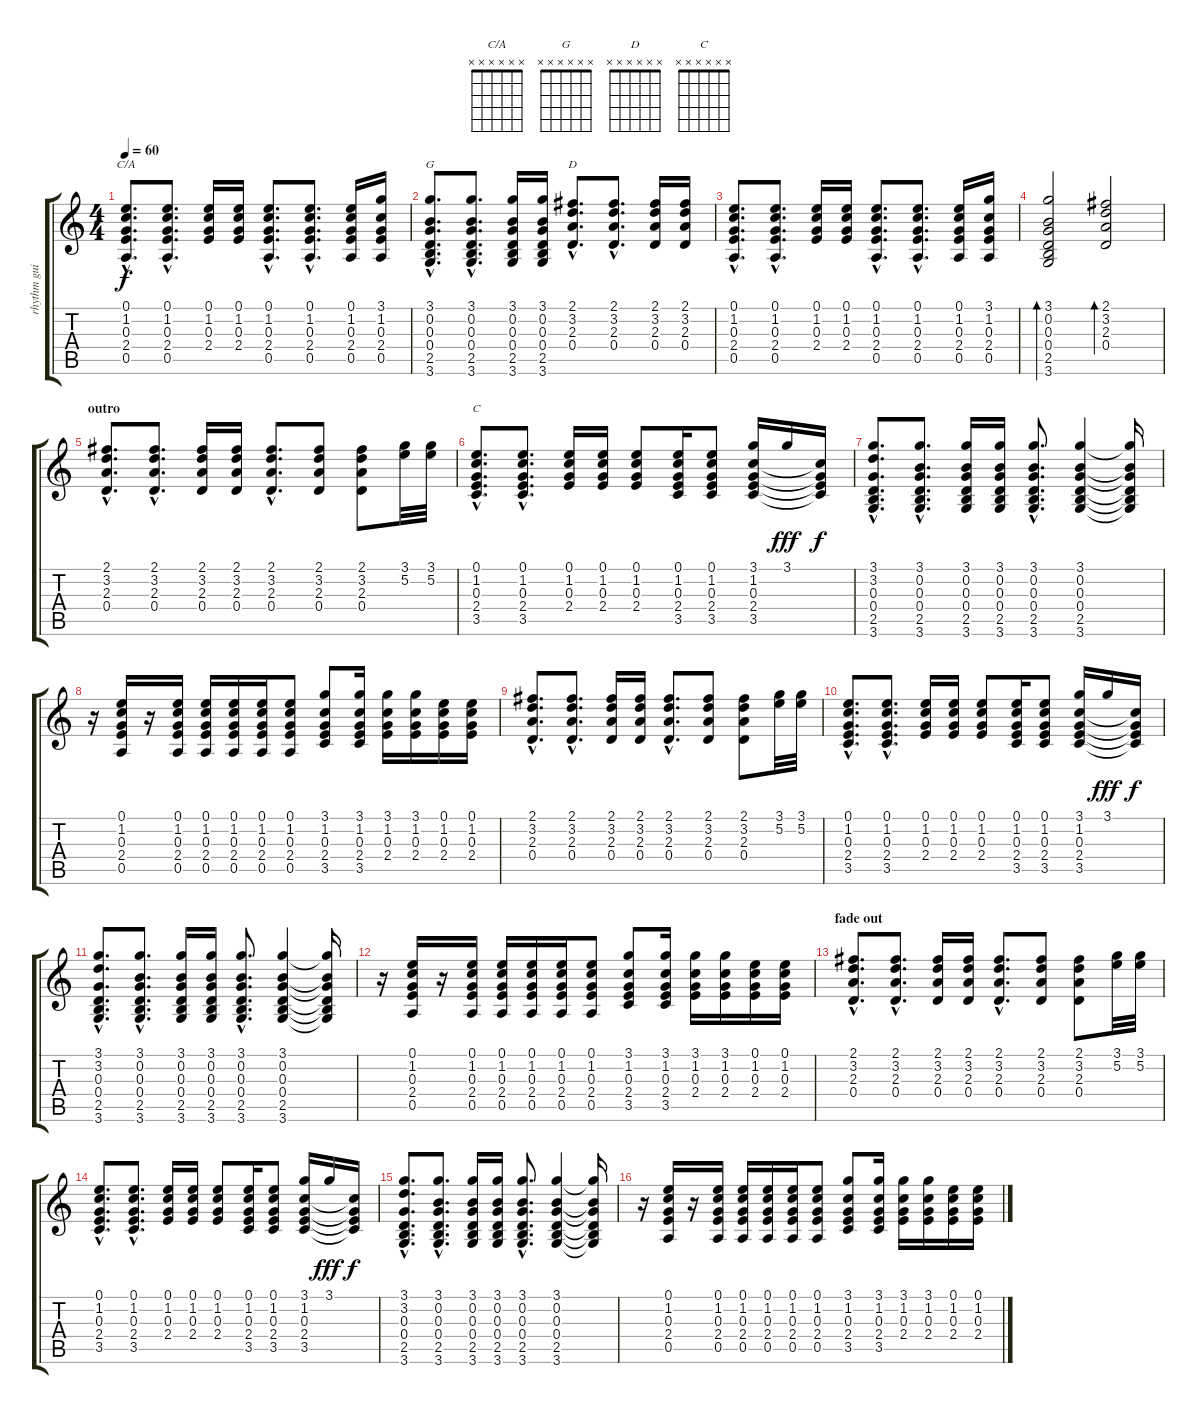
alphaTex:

\track ("rhythm guitar" "rhythm gui") {instrument acousticguitarsteel}
\staff {score tabs}
\tuning (E4 B3 G3 D3 A2 E2) {hide}
\chord ("C/A" x x x x x x)
\chord ("G" x x x x x x)
\chord ("D" x x x x x x)
\chord ("C" x x x x x x)
\ts (4 4)
\tempo 60
\clef g2
\ks c
(0.1{hac} 1.2{hac} 0.3{hac} 2.4{hac} 0.5{hac}).8{d ch "C/A" dy f} (0.1{hac} 1.2{hac} 0.3{hac} 2.4{hac} 0.5{hac}).8{d} (0.1 1.2 0.3 2.4).16 (0.1 1.2 0.3 2.4).16 (0.1{hac} 1.2{hac} 0.3{hac} 2.4{hac} 0.5{hac}).8{d} (0.1{hac} 1.2{hac} 0.3{hac} 2.4{hac} 0.5{hac}).8{d} (0.1 1.2 0.3 2.4 0.5).16 (3.1 1.2 0.3 2.4 0.5).16 |
(3.1{hac} 0.2{hac} 0.3{hac} 0.4{hac} 2.5{hac} 3.6{hac}).8{d ch "G"} (3.1{hac} 0.2{hac} 0.3{hac} 0.4{hac} 2.5{hac} 3.6{hac}).8{d} (3.1 0.2 0.3 0.4 2.5 3.6).16 (3.1 0.2 0.3 0.4 2.5 3.6).16 (2.1{hac} 3.2{hac} 2.3{hac} 0.4{hac}).8{d ch "D"} (2.1{hac} 3.2{hac} 2.3{hac} 0.4{hac}).8{d} (2.1 3.2 2.3 0.4).16 (2.1 3.2 2.3 0.4).16 |
(0.1{hac} 1.2{hac} 0.3{hac} 2.4{hac} 0.5{hac}).8{d} (0.1{hac} 1.2{hac} 0.3{hac} 2.4{hac} 0.5{hac}).8{d} (0.1 1.2 0.3 2.4).16 (0.1 1.2 0.3 2.4).16 (0.1{hac} 1.2{hac} 0.3{hac} 2.4{hac} 0.5{hac}).8{d} (0.1{hac} 1.2{hac} 0.3{hac} 2.4{hac} 0.5{hac}).8{d} (0.1 1.2 0.3 2.4 0.5).16 (3.1 1.2 0.3 2.4 0.5).16 |
(3.1 0.2 0.3 0.4 2.5 3.6).2{bd 60} (2.1 3.2 2.3 0.4).2{bd 60} |
\section ("" "outro")
(2.1{hac} 3.2{hac} 2.3{hac} 0.4{hac}).8{d} (2.1{hac} 3.2{hac} 2.3{hac} 0.4{hac}).8{d} (2.1 3.2 2.3 0.4).16 (2.1 3.2 2.3 0.4).16 (2.1{hac} 3.2{hac} 2.3{hac} 0.4{hac}).8{d} (2.1 3.2 2.3 0.4).8 (2.1 3.2 2.3 0.4).8 (3.1 5.2).32 (3.1 5.2).32 |
(0.1{hac} 1.2{hac} 0.3{hac} 2.4{hac} 3.5{hac}).8{d ch "C"} (0.1{hac} 1.2{hac} 0.3{hac} 2.4{hac} 3.5{hac}).8{d} (0.1 1.2 0.3 2.4).16 (0.1 1.2 0.3 2.4).16 (0.1 1.2 0.3 2.4).8 (0.1 1.2 0.3 2.4 3.5).16 (0.1 1.2 0.3 2.4 3.5).8 (3.1 1.2 0.3 2.4 3.5).16 3.1.16{dy fff} (1.2{t} 0.3{t} 2.4{t} 3.5{t}).16{dy f} |
(3.1{hac} 3.2{hac} 0.3{hac} 0.4{hac} 2.5{hac} 3.6{hac}).8{d} (3.1{hac} 0.2{hac} 0.3{hac} 0.4{hac} 2.5{hac} 3.6{hac}).8{d} (3.1 0.2 0.3 0.4 2.5 3.6).16 (3.1 0.2 0.3 0.4 2.5 3.6).16 (3.1{hac} 0.2{hac} 0.3{hac} 0.4{hac} 2.5{hac} 3.6{hac}).8{d} (3.1 0.2 0.3 0.4 2.5 3.6).4 (3.1{t} 0.2{t} 0.3{t} 0.4{t} 2.5{t} 3.6{t}).16 |
r.16 (0.1 1.2 0.3 2.4 0.5).16 r.16 (0.1 1.2 0.3 2.4 0.5).16 (0.1 1.2 0.3 2.4 0.5).16 (0.1 1.2 0.3 2.4 0.5).16 (0.1 1.2 0.3 2.4 0.5).16 (0.1 1.2 0.3 2.4 0.5).8 (3.1 1.2 0.3 2.4 3.5).8 (3.1 1.2 0.3 2.4 3.5).16 (3.1 1.2 0.3 2.4).16 (3.1 1.2 0.3 2.4).16 (0.1 1.2 0.3 2.4).16 (0.1 1.2 0.3 2.4).16 |
(2.1{hac} 3.2{hac} 2.3{hac} 0.4{hac}).8{d} (2.1{hac} 3.2{hac} 2.3{hac} 0.4{hac}).8{d} (2.1 3.2 2.3 0.4).16 (2.1 3.2 2.3 0.4).16 (2.1{hac} 3.2{hac} 2.3{hac} 0.4{hac}).8{d} (2.1 3.2 2.3 0.4).8 (2.1 3.2 2.3 0.4).8 (3.1 5.2).32 (3.1 5.2).32 |
(0.1{hac} 1.2{hac} 0.3{hac} 2.4{hac} 3.5{hac}).8{d} (0.1{hac} 1.2{hac} 0.3{hac} 2.4{hac} 3.5{hac}).8{d} (0.1 1.2 0.3 2.4).16 (0.1 1.2 0.3 2.4).16 (0.1 1.2 0.3 2.4).8 (0.1 1.2 0.3 2.4 3.5).16 (0.1 1.2 0.3 2.4 3.5).8 (3.1 1.2 0.3 2.4 3.5).16 3.1.16{dy fff} (1.2{t} 0.3{t} 2.4{t} 3.5{t}).16{dy f} |
(3.1{hac} 3.2{hac} 0.3{hac} 0.4{hac} 2.5{hac} 3.6{hac}).8{d} (3.1{hac} 0.2{hac} 0.3{hac} 0.4{hac} 2.5{hac} 3.6{hac}).8{d} (3.1 0.2 0.3 0.4 2.5 3.6).16 (3.1 0.2 0.3 0.4 2.5 3.6).16 (3.1{hac} 0.2{hac} 0.3{hac} 0.4{hac} 2.5{hac} 3.6{hac}).8{d} (3.1 0.2 0.3 0.4 2.5 3.6).4 (3.1{t} 0.2{t} 0.3{t} 0.4{t} 2.5{t} 3.6{t}).16 |
r.16 (0.1 1.2 0.3 2.4 0.5).16 r.16 (0.1 1.2 0.3 2.4 0.5).16 (0.1 1.2 0.3 2.4 0.5).16 (0.1 1.2 0.3 2.4 0.5).16 (0.1 1.2 0.3 2.4 0.5).16 (0.1 1.2 0.3 2.4 0.5).8 (3.1 1.2 0.3 2.4 3.5).8 (3.1 1.2 0.3 2.4 3.5).16 (3.1 1.2 0.3 2.4).16 (3.1 1.2 0.3 2.4).16 (0.1 1.2 0.3 2.4).16 (0.1 1.2 0.3 2.4).16 |
\section ("" "fade out")
(2.1{hac} 3.2{hac} 2.3{hac} 0.4{hac}).8{d} (2.1{hac} 3.2{hac} 2.3{hac} 0.4{hac}).8{d} (2.1 3.2 2.3 0.4).16 (2.1 3.2 2.3 0.4).16 (2.1{hac} 3.2{hac} 2.3{hac} 0.4{hac}).8{d} (2.1 3.2 2.3 0.4).8 (2.1 3.2 2.3 0.4).8 (3.1 5.2).32 (3.1 5.2).32 |
(0.1{hac} 1.2{hac} 0.3{hac} 2.4{hac} 3.5{hac}).8{d} (0.1{hac} 1.2{hac} 0.3{hac} 2.4{hac} 3.5{hac}).8{d} (0.1 1.2 0.3 2.4).16 (0.1 1.2 0.3 2.4).16 (0.1 1.2 0.3 2.4).8 (0.1 1.2 0.3 2.4 3.5).16 (0.1 1.2 0.3 2.4 3.5).8 (3.1 1.2 0.3 2.4 3.5).16 3.1.16{dy fff} (1.2{t} 0.3{t} 2.4{t} 3.5{t}).16{dy f} |
(3.1{hac} 3.2{hac} 0.3{hac} 0.4{hac} 2.5{hac} 3.6{hac}).8{d} (3.1{hac} 0.2{hac} 0.3{hac} 0.4{hac} 2.5{hac} 3.6{hac}).8{d} (3.1 0.2 0.3 0.4 2.5 3.6).16 (3.1 0.2 0.3 0.4 2.5 3.6).16 (3.1{hac} 0.2{hac} 0.3{hac} 0.4{hac} 2.5{hac} 3.6{hac}).8{d} (3.1 0.2 0.3 0.4 2.5 3.6).4 (3.1{t} 0.2{t} 0.3{t} 0.4{t} 2.5{t} 3.6{t}).16 |
r.16 (0.1 1.2 0.3 2.4 0.5).16 r.16 (0.1 1.2 0.3 2.4 0.5).16 (0.1 1.2 0.3 2.4 0.5).16 (0.1 1.2 0.3 2.4 0.5).16 (0.1 1.2 0.3 2.4 0.5).16 (0.1 1.2 0.3 2.4 0.5).8 (3.1 1.2 0.3 2.4 3.5).8 (3.1 1.2 0.3 2.4 3.5).16 (3.1 1.2 0.3 2.4).16 (3.1 1.2 0.3 2.4).16 (0.1 1.2 0.3 2.4).16 (0.1 1.2 0.3 2.4).16
